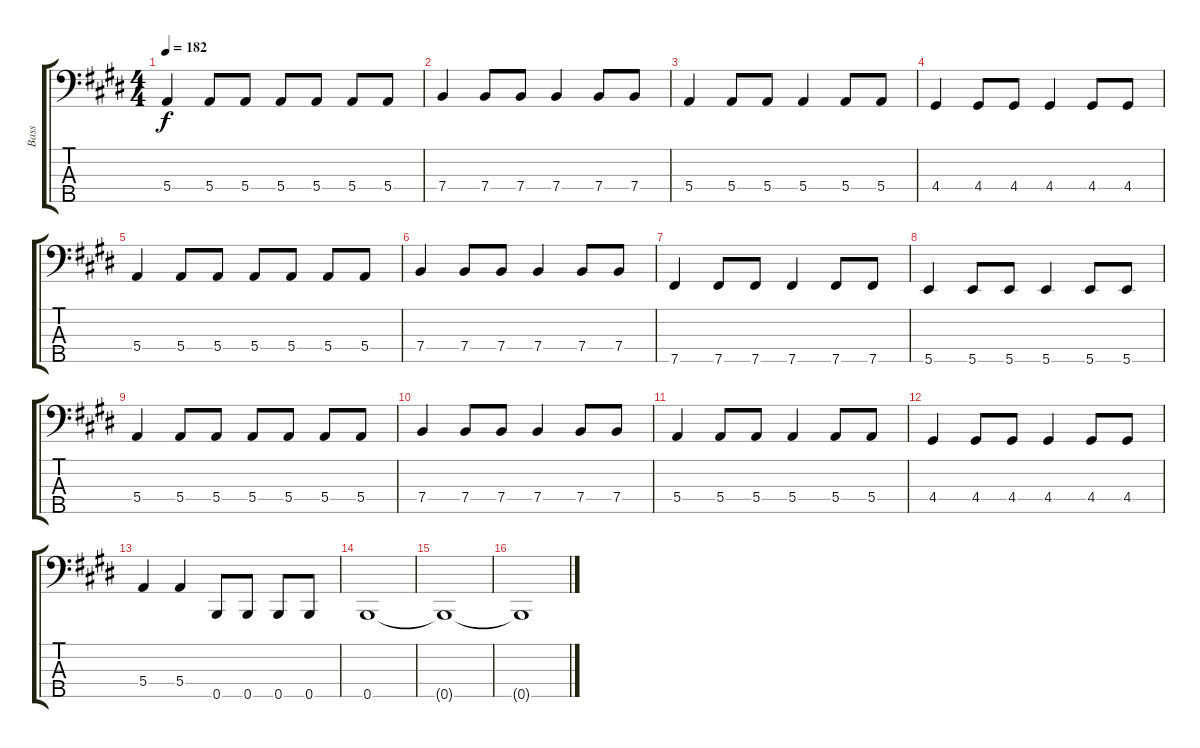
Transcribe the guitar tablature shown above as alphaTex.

\track ("Bass" "Bass") {instrument electricbasspick}
\staff {score tabs}
\tuning (G2 D2 A1 E1 B0) {hide}
\ts (4 4)
\tempo 182
\clef f4
\ks c#minor
5.4.4{dy f} 5.4.8 5.4.8 5.4.8 5.4.8 5.4.8 5.4.8 |
7.4.4 7.4.8 7.4.8 7.4.4 7.4.8 7.4.8 |
5.4.4 5.4.8 5.4.8 5.4.4 5.4.8 5.4.8 |
4.4.4 4.4.8 4.4.8 4.4.4 4.4.8 4.4.8 |
5.4.4 5.4.8 5.4.8 5.4.8 5.4.8 5.4.8 5.4.8 |
7.4.4 7.4.8 7.4.8 7.4.4 7.4.8 7.4.8 |
7.5.4 7.5.8 7.5.8 7.5.4 7.5.8 7.5.8 |
5.5.4 5.5.8 5.5.8 5.5.4 5.5.8 5.5.8 |
5.4.4 5.4.8 5.4.8 5.4.8 5.4.8 5.4.8 5.4.8 |
7.4.4 7.4.8 7.4.8 7.4.4 7.4.8 7.4.8 |
5.4.4 5.4.8 5.4.8 5.4.4 5.4.8 5.4.8 |
4.4.4 4.4.8 4.4.8 4.4.4 4.4.8 4.4.8 |
5.4.4 5.4.4 0.5.8 0.5.8 0.5.8 0.5.8 |
0.5.1 |
0.5{t}.1{volume 0} |
0.5{t}.1
